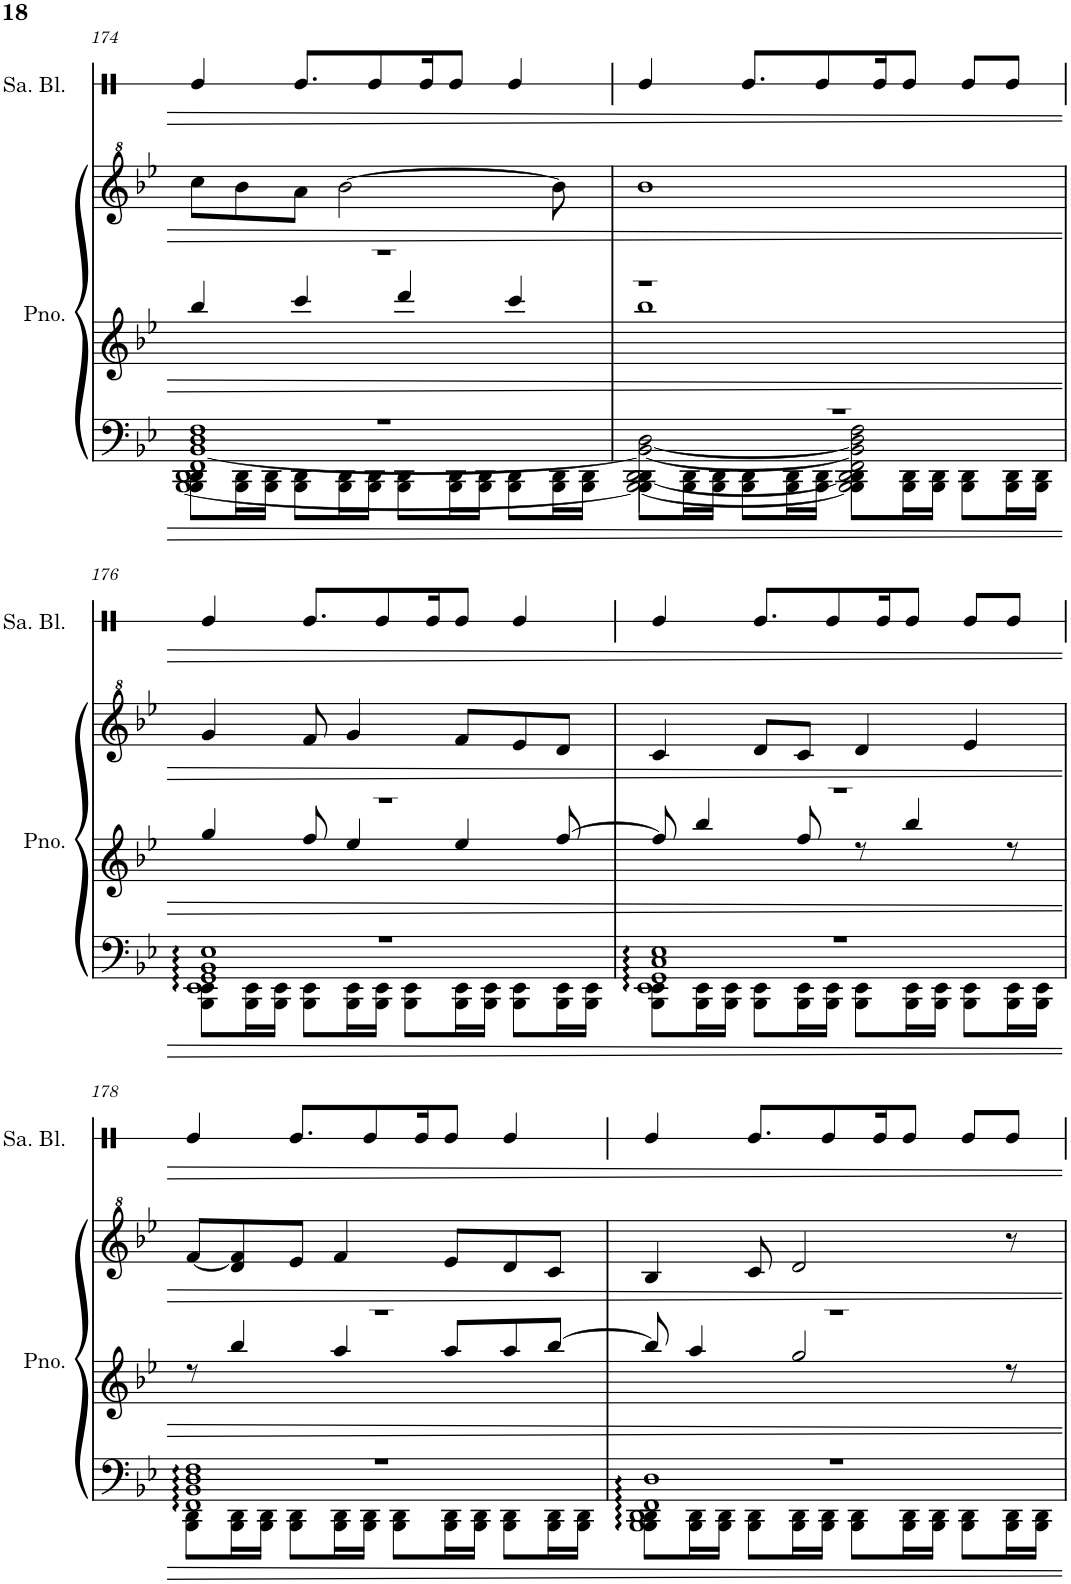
**kern	**kern	**kern	**kern
*part2	*part2	*part2	*part1
*staff4	*staff3	*staff2	*staff1
*I"钢琴	*	*	*I"沙锤块
!!LO:PB:g=z
*clefF4	*clefG2	*clefG^2	*clefX
*k[b-e-]	*k[b-e-]	*k[b-e-]	*k[]
*M4/4	*M4/4	*M4/4	*M4/4
=174	=174	=174	=174
*^	*^	*	*
*	*^	*	*	*	*
[1BBB- 1DD 1FF [1BB- 1D 1F	8BBB-\ 8DD\L	1r	1r	4bb-/	8ccc\L	4Re/
.	16BBB-\ 16DD\L	.	.	.	8bb-\	.
.	16BBB-\ 16DD\JJ	.	.	.	.	.
.	8BBB-\ 8DD\L	.	.	4ccc/	8aa\J	8.Re/L
.	16BBB-\ 16DD\L	.	.	.	[2bb-\	.
.	16BBB-\ 16DD\JJ	.	.	.	.	8Re/
.	8BBB-\ 8DD\L	.	.	4ddd/	.	.
.	.	.	.	.	.	16Re/K
.	16BBB-\ 16DD\L	.	.	.	.	8Re/J
.	16BBB-\ 16DD\JJ	.	.	.	.	.
.	8BBB-\ 8DD\L	.	.	4ccc/	.	4Re/
.	16BBB-\ 16DD\L	.	.	.	8bb-\]	.
.	16BBB-\ 16DD\JJ	.	.	.	.	.
=175	=175	=175	=175	=175	=175	=175
2BBB-\_ [2DD\ 2BB-\_ [2D\	8BBB-\ 8DD\L	1r	1r	1bb-	1bb-	4Re/
.	16BBB-\ 16DD\L	.	.	.	.	.
.	16BBB-\ 16DD\JJ	.	.	.	.	.
.	8BBB-\ 8DD\L	.	.	.	.	8.Re/L
.	16BBB-\ 16DD\L	.	.	.	.	.
.	16BBB-\ 16DD\JJ	.	.	.	.	8Re/
2BBB-\] 2DD\] 2FF\ 2BB-\] 2D\] 2F\	8BBB-\ 8DD\L	.	.	.	.	.
.	.	.	.	.	.	16Re/K
.	16BBB-\ 16DD\L	.	.	.	.	8Re/J
.	16BBB-\ 16DD\JJ	.	.	.	.	.
.	8BBB-\ 8DD\L	.	.	.	.	8Re/L
.	16BBB-\ 16DD\L	.	.	.	.	8Re/J
.	16BBB-\ 16DD\JJ	.	.	.	.	.
!!LO:LB:g=z
=176	=176	=176	=176	=176	=176	=176
1EE- 1GG 1BB- 1E-	8BBB-\ 8EE-\L	1r	1r	4gg/	4gg/	4Re/
.	16BBB-\ 16EE-\L	.	.	.	.	.
.	16BBB-\ 16EE-\JJ	.	.	.	.	.
.	8BBB-\ 8EE-\L	.	.	8ff/	8ff/	8.Re/L
.	16BBB-\ 16EE-\L	.	.	4ee-/	4gg/	.
.	16BBB-\ 16EE-\JJ	.	.	.	.	8Re/
.	8BBB-\ 8EE-\L	.	.	.	.	.
.	.	.	.	.	.	16Re/K
.	16BBB-\ 16EE-\L	.	.	4ee-/	8ff/L	8Re/J
.	16BBB-\ 16EE-\JJ	.	.	.	.	.
.	8BBB-\ 8EE-\L	.	.	.	8ee-/	4Re/
.	16BBB-\ 16EE-\L	.	.	[8ff/	8dd/J	.
.	16BBB-\ 16EE-\JJ	.	.	.	.	.
=177	=177	=177	=177	=177	=177	=177
1EE- 1GG 1C 1E-	8BBB-\ 8EE-\L	1r	1r	8ff/]	4cc/	4Re/
.	16BBB-\ 16EE-\L	.	.	4bb-/	.	.
.	16BBB-\ 16EE-\JJ	.	.	.	.	.
.	8BBB-\ 8EE-\L	.	.	.	8dd/L	8.Re/L
.	16BBB-\ 16EE-\L	.	.	8ff/	8cc/J	.
.	16BBB-\ 16EE-\JJ	.	.	.	.	8Re/
.	8BBB-\ 8EE-\L	.	.	8r	4dd/	.
.	.	.	.	.	.	16Re/K
.	16BBB-\ 16EE-\L	.	.	4bb-/	.	8Re/J
.	16BBB-\ 16EE-\JJ	.	.	.	.	.
.	8BBB-\ 8EE-\L	.	.	.	4ee-/	8Re/L
.	16BBB-\ 16EE-\L	.	.	8r	.	8Re/J
.	16BBB-\ 16EE-\JJ	.	.	.	.	.
!!LO:LB:g=z
=178	=178	=178	=178	=178	=178	=178
1FF 1BB- 1D 1F	8BBB-\ 8DD\L	1r	1r	8r	[8ff/L	4Re/
.	16BBB-\ 16DD\L	.	.	4bb-/	8dd/ 8ff/]	.
.	16BBB-\ 16DD\JJ	.	.	.	.	.
.	8BBB-\ 8DD\L	.	.	.	8ee-/J	8.Re/L
.	16BBB-\ 16DD\L	.	.	4aa/	4ff/	.
.	16BBB-\ 16DD\JJ	.	.	.	.	8Re/
.	8BBB-\ 8DD\L	.	.	.	.	.
.	.	.	.	.	.	16Re/K
.	16BBB-\ 16DD\L	.	.	8aa/L	8ee-/L	8Re/J
.	16BBB-\ 16DD\JJ	.	.	.	.	.
.	8BBB-\ 8DD\L	.	.	8aa/	8dd/	4Re/
.	16BBB-\ 16DD\L	.	.	[8bb-/J	8cc/J	.
.	16BBB-\ 16DD\JJ	.	.	.	.	.
=179	=179	=179	=179	=179	=179	=179
1BBB- 1DD 1FF 1D	8BBB-\ 8DD\L	1r	1r	8bb-/]	4b-/	4Re/
.	16BBB-\ 16DD\L	.	.	4aa/	.	.
.	16BBB-\ 16DD\JJ	.	.	.	.	.
.	8BBB-\ 8DD\L	.	.	.	8cc/	8.Re/L
.	16BBB-\ 16DD\L	.	.	2gg/	2dd/	.
.	16BBB-\ 16DD\JJ	.	.	.	.	8Re/
.	8BBB-\ 8DD\L	.	.	.	.	.
.	.	.	.	.	.	16Re/K
.	16BBB-\ 16DD\L	.	.	.	.	8Re/J
.	16BBB-\ 16DD\JJ	.	.	.	.	.
.	8BBB-\ 8DD\L	.	.	.	.	8Re/L
.	16BBB-\ 16DD\L	.	.	8r	8r	8Re/J
.	16BBB-\ 16DD\JJ	.	.	.	.	.
*v	*v	*v	*	*	*	*
*	*v	*v	*	*
=	=	=	=
*-	*-	*-	*-
